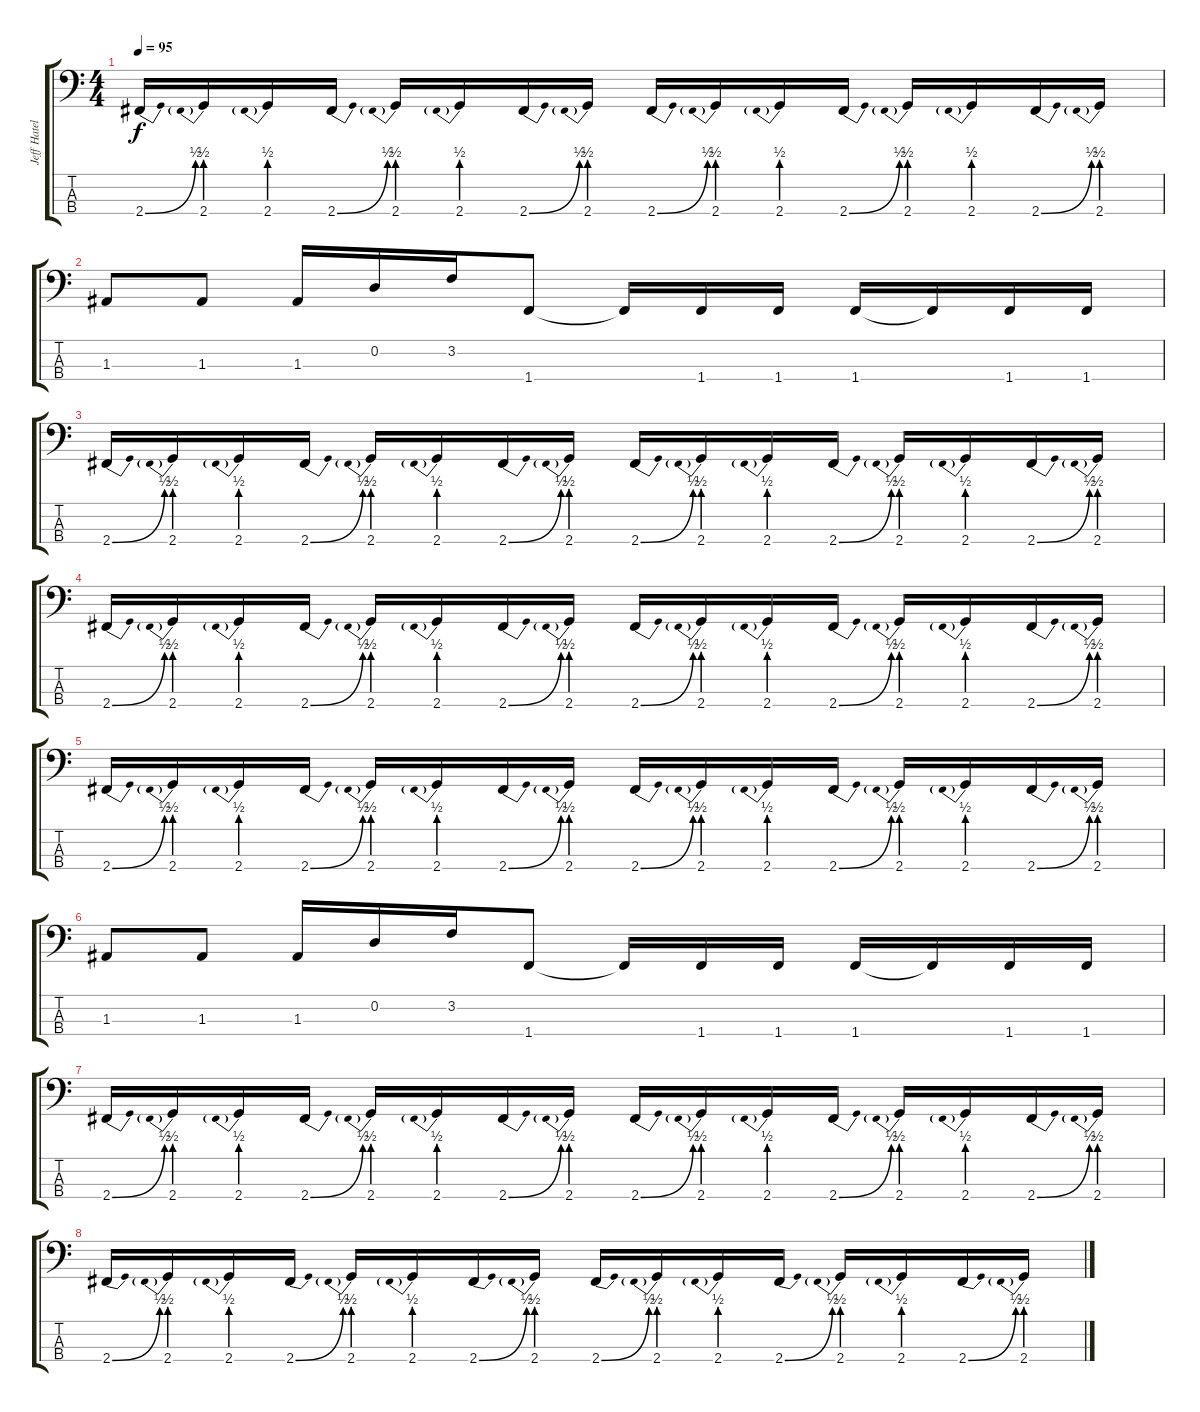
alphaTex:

\track ("Jeff Hateley" "Jeff Hatel") {instrument electricbasspick}
\staff {score tabs}
\tuning (G2 D2 A1 E1) {hide}
\ts (4 4)
\tempo 95
\clef f4
\ks c
2.4{be (bend 0 0 60 2)}.16{dy f} 2.4{be (prebend 0 2 60 2)}.16 2.4{be (prebend 0 2 60 2)}.16 2.4{be (bend 0 0 60 2)}.16 2.4{be (prebend 0 2 60 2)}.16 2.4{be (prebend 0 2 60 2)}.16 2.4{be (bend 0 0 60 2)}.16 2.4{be (prebend 0 2 60 2)}.16 2.4{be (bend 0 0 60 2)}.16 2.4{be (prebend 0 2 60 2)}.16 2.4{be (prebend 0 2 60 2)}.16 2.4{be (bend 0 0 60 2)}.16 2.4{be (prebend 0 2 60 2)}.16 2.4{be (prebend 0 2 60 2)}.16 2.4{be (bend 0 0 60 2)}.16 2.4{be (prebend 0 2 60 2)}.16 |
1.3.8 1.3.8 1.3.16 0.2.16 3.2.16 1.4.8 1.4{t}.16 1.4.16 1.4.16 1.4.16 1.4{t}.16 1.4.16 1.4.16 |
2.4{be (bend 0 0 60 2)}.16 2.4{be (prebend 0 2 60 2)}.16 2.4{be (prebend 0 2 60 2)}.16 2.4{be (bend 0 0 60 2)}.16 2.4{be (prebend 0 2 60 2)}.16 2.4{be (prebend 0 2 60 2)}.16 2.4{be (bend 0 0 60 2)}.16 2.4{be (prebend 0 2 60 2)}.16 2.4{be (bend 0 0 60 2)}.16 2.4{be (prebend 0 2 60 2)}.16 2.4{be (prebend 0 2 60 2)}.16 2.4{be (bend 0 0 60 2)}.16 2.4{be (prebend 0 2 60 2)}.16 2.4{be (prebend 0 2 60 2)}.16 2.4{be (bend 0 0 60 2)}.16 2.4{be (prebend 0 2 60 2)}.16 |
2.4{be (bend 0 0 60 2)}.16 2.4{be (prebend 0 2 60 2)}.16 2.4{be (prebend 0 2 60 2)}.16 2.4{be (bend 0 0 60 2)}.16 2.4{be (prebend 0 2 60 2)}.16 2.4{be (prebend 0 2 60 2)}.16 2.4{be (bend 0 0 60 2)}.16 2.4{be (prebend 0 2 60 2)}.16 2.4{be (bend 0 0 60 2)}.16 2.4{be (prebend 0 2 60 2)}.16 2.4{be (prebend 0 2 60 2)}.16 2.4{be (bend 0 0 60 2)}.16 2.4{be (prebend 0 2 60 2)}.16 2.4{be (prebend 0 2 60 2)}.16 2.4{be (bend 0 0 60 2)}.16 2.4{be (prebend 0 2 60 2)}.16 |
2.4{be (bend 0 0 60 2)}.16 2.4{be (prebend 0 2 60 2)}.16 2.4{be (prebend 0 2 60 2)}.16 2.4{be (bend 0 0 60 2)}.16 2.4{be (prebend 0 2 60 2)}.16 2.4{be (prebend 0 2 60 2)}.16 2.4{be (bend 0 0 60 2)}.16 2.4{be (prebend 0 2 60 2)}.16 2.4{be (bend 0 0 60 2)}.16 2.4{be (prebend 0 2 60 2)}.16 2.4{be (prebend 0 2 60 2)}.16 2.4{be (bend 0 0 60 2)}.16 2.4{be (prebend 0 2 60 2)}.16 2.4{be (prebend 0 2 60 2)}.16 2.4{be (bend 0 0 60 2)}.16 2.4{be (prebend 0 2 60 2)}.16 |
1.3.8 1.3.8 1.3.16 0.2.16 3.2.16 1.4.8 1.4{t}.16 1.4.16 1.4.16 1.4.16 1.4{t}.16 1.4.16 1.4.16 |
2.4{be (bend 0 0 60 2)}.16 2.4{be (prebend 0 2 60 2)}.16 2.4{be (prebend 0 2 60 2)}.16 2.4{be (bend 0 0 60 2)}.16 2.4{be (prebend 0 2 60 2)}.16 2.4{be (prebend 0 2 60 2)}.16 2.4{be (bend 0 0 60 2)}.16 2.4{be (prebend 0 2 60 2)}.16 2.4{be (bend 0 0 60 2)}.16 2.4{be (prebend 0 2 60 2)}.16 2.4{be (prebend 0 2 60 2)}.16 2.4{be (bend 0 0 60 2)}.16 2.4{be (prebend 0 2 60 2)}.16 2.4{be (prebend 0 2 60 2)}.16 2.4{be (bend 0 0 60 2)}.16 2.4{be (prebend 0 2 60 2)}.16 |
2.4{be (bend 0 0 60 2)}.16 2.4{be (prebend 0 2 60 2)}.16 2.4{be (prebend 0 2 60 2)}.16 2.4{be (bend 0 0 60 2)}.16 2.4{be (prebend 0 2 60 2)}.16 2.4{be (prebend 0 2 60 2)}.16 2.4{be (bend 0 0 60 2)}.16 2.4{be (prebend 0 2 60 2)}.16 2.4{be (bend 0 0 60 2)}.16 2.4{be (prebend 0 2 60 2)}.16 2.4{be (prebend 0 2 60 2)}.16 2.4{be (bend 0 0 60 2)}.16 2.4{be (prebend 0 2 60 2)}.16 2.4{be (prebend 0 2 60 2)}.16 2.4{be (bend 0 0 60 2)}.16 2.4{be (prebend 0 2 60 2)}.16
